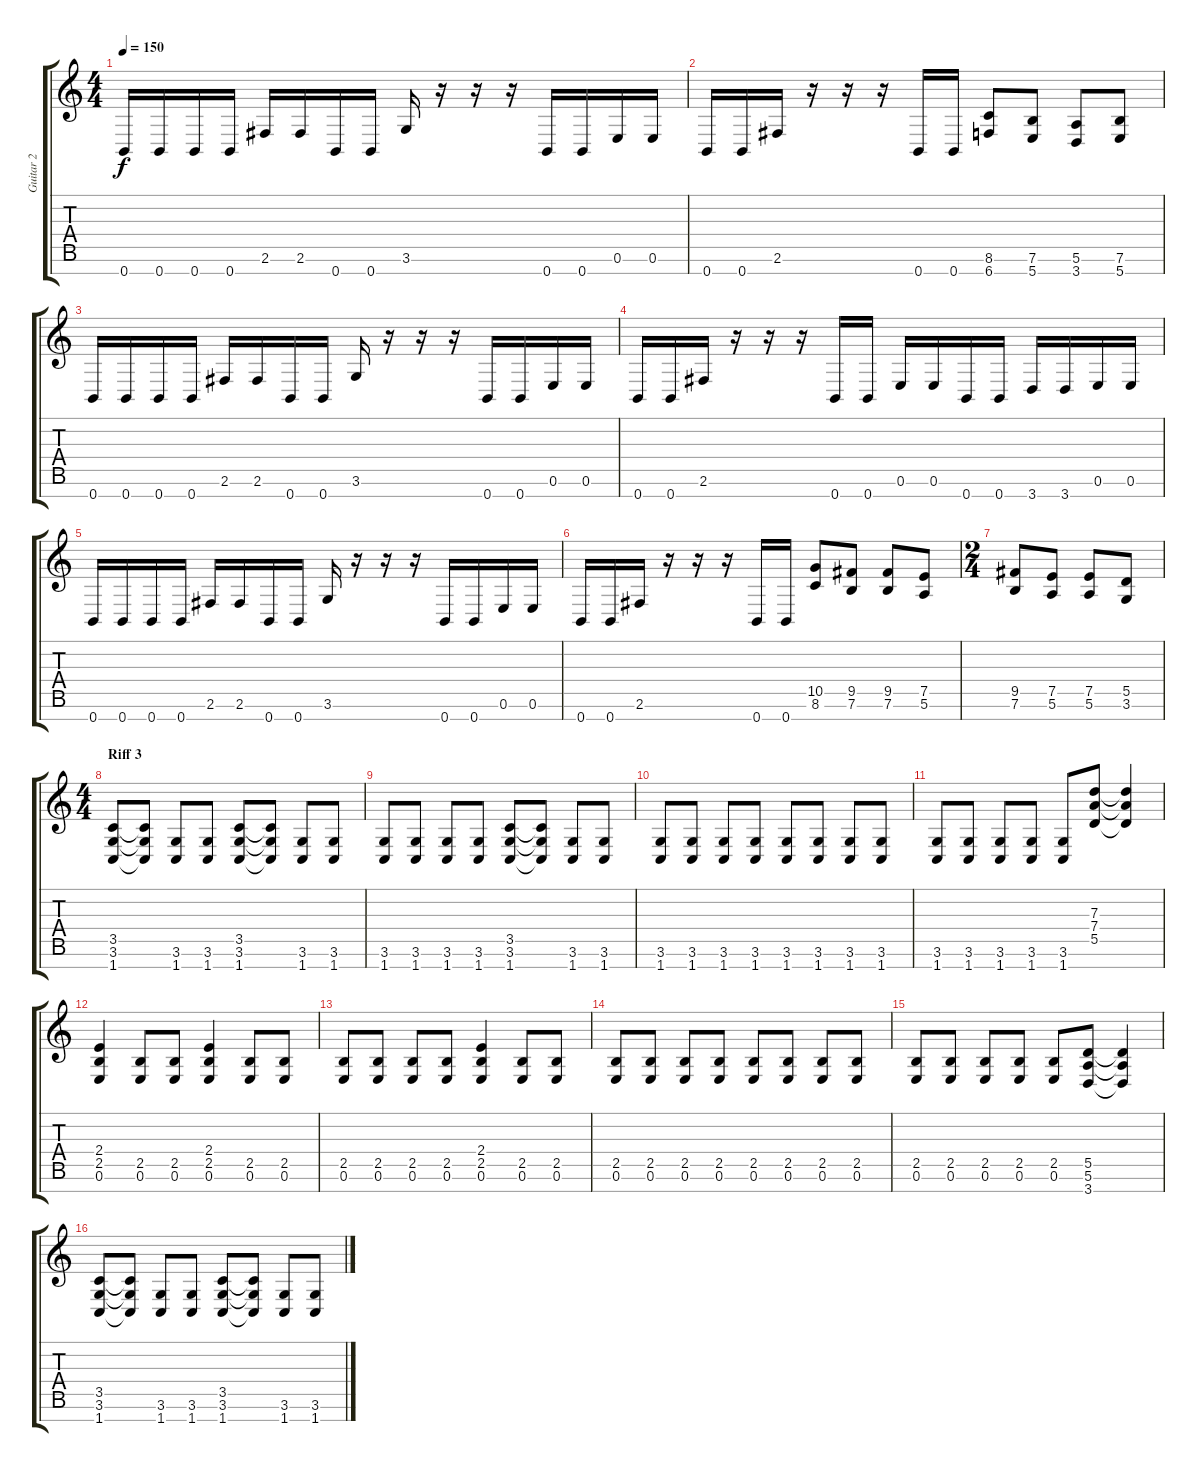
\track ("Guitar 2" "Guitar 2") {instrument distortionguitar}
\staff {score tabs}
\tuning (E4 B3 G3 D3 A2 E2 B1) {hide}
\ts (4 4)
\tempo 150
\clef g2
\ks c
0.7.16{dy f} 0.7.16 0.7.16 0.7.16 2.6.16 2.6.16 0.7.16 0.7.16 3.6.16 r.16 r.16 r.16 0.7.16 0.7.16 0.6.16 0.6.16 |
0.7.16 0.7.16 2.6.16 r.16 r.16 r.16 0.7.16 0.7.16 (8.6 6.7).8 (7.6 5.7).8 (5.6 3.7).8 (7.6 5.7).8 |
0.7.16 0.7.16 0.7.16 0.7.16 2.6.16 2.6.16 0.7.16 0.7.16 3.6.16 r.16 r.16 r.16 0.7.16 0.7.16 0.6.16 0.6.16 |
0.7.16 0.7.16 2.6.16 r.16 r.16 r.16 0.7.16 0.7.16 0.6.16 0.6.16 0.7.16 0.7.16 3.7.16 3.7.16 0.6.16 0.6.16 |
0.7.16 0.7.16 0.7.16 0.7.16 2.6.16 2.6.16 0.7.16 0.7.16 3.6.16 r.16 r.16 r.16 0.7.16 0.7.16 0.6.16 0.6.16 |
0.7.16 0.7.16 2.6.16 r.16 r.16 r.16 0.7.16 0.7.16 (10.5 8.6).8 (9.5 7.6).8 (9.5 7.6).8 (7.5 5.6).8 |
\ts (2 4)
(9.5 7.6).8 (7.5 5.6).8 (7.5 5.6).8 (5.5 3.6).8 |
\ts (4 4)
\section ("" "Riff 3")
(3.5 3.6 1.7).8 (3.5{t} 3.6{t} 1.7{t}).8 (3.6 1.7).8 (3.6 1.7).8 (3.5 3.6 1.7).8 (3.5{t} 3.6{t} 1.7{t}).8 (3.6 1.7).8 (3.6 1.7).8 |
(3.6 1.7).8 (3.6 1.7).8 (3.6 1.7).8 (3.6 1.7).8 (3.5 3.6 1.7).8 (3.5{t} 3.6{t} 1.7{t}).8 (3.6 1.7).8 (3.6 1.7).8 |
(3.6 1.7).8 (3.6 1.7).8 (3.6 1.7).8 (3.6 1.7).8 (3.6 1.7).8 (3.6 1.7).8 (3.6 1.7).8 (3.6 1.7).8 |
(3.6 1.7).8 (3.6 1.7).8 (3.6 1.7).8 (3.6 1.7).8 (3.6 1.7).8 (7.3 7.4 5.5).8 (7.3{t} 7.4{t} 5.5{t}).4 |
(2.4 2.5 0.6).4 (2.5 0.6).8 (2.5 0.6).8 (2.4 2.5 0.6).4 (2.5 0.6).8 (2.5 0.6).8 |
(2.5 0.6).8 (2.5 0.6).8 (2.5 0.6).8 (2.5 0.6).8 (2.4 2.5 0.6).4 (2.5 0.6).8 (2.5 0.6).8 |
(2.5 0.6).8 (2.5 0.6).8 (2.5 0.6).8 (2.5 0.6).8 (2.5 0.6).8 (2.5 0.6).8 (2.5 0.6).8 (2.5 0.6).8 |
(2.5 0.6).8 (2.5 0.6).8 (2.5 0.6).8 (2.5 0.6).8 (2.5 0.6).8 (5.5 5.6 3.7).8 (5.5{t} 5.6{t} 3.7{t}).4 |
(3.5 3.6 1.7).8 (3.5{t} 3.6{t} 1.7{t}).8 (3.6 1.7).8 (3.6 1.7).8 (3.5 3.6 1.7).8 (3.5{t} 3.6{t} 1.7{t}).8 (3.6 1.7).8 (3.6 1.7).8
